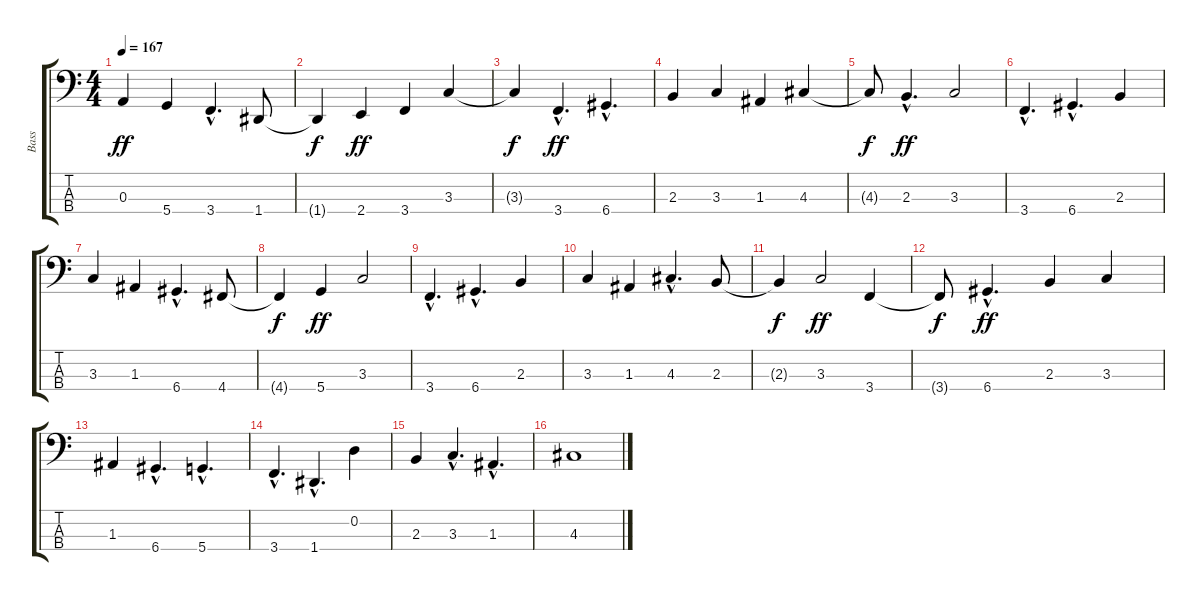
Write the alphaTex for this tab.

\track ("Bass" "Bass") {instrument electricbassfinger}
\staff {score tabs}
\tuning (G2 D2 A1 D1) {hide}
\ts (4 4)
\tempo 167
\clef f4
\ks c
0.3.4{dy ff} 5.4.4 3.4{hac}.4{d} 1.4.8 |
1.4{t}.4{dy f} 2.4.4{dy ff} 3.4.4 3.3.4 |
3.3{t}.4{dy f} 3.4{hac}.4{d dy ff} 6.4{hac}.4{d} |
2.3.4 3.3.4 1.3.4 4.3.4 |
4.3{t}.8{dy f} 2.3{hac}.4{d dy ff} 3.3.2 |
3.4{hac}.4{d} 6.4{hac}.4{d} 2.3.4 |
3.3.4 1.3.4 6.4{hac}.4{d} 4.4.8 |
4.4{t}.4{dy f} 5.4.4{dy ff} 3.3.2 |
3.4{hac}.4{d} 6.4{hac}.4{d} 2.3.4 |
3.3.4 1.3.4 4.3{hac}.4{d} 2.3.8 |
2.3{t}.4{dy f} 3.3.2{dy ff} 3.4.4 |
3.4{t}.8{dy f} 6.4{hac}.4{d dy ff} 2.3.4 3.3.4 |
1.3.4 6.4{hac}.4{d} 5.4{hac}.4{d} |
3.4{hac}.4{d} 1.4{hac}.4{d} 0.2.4 |
2.3.4 3.3{hac}.4{d} 1.3{hac}.4{d} |
4.3.1
